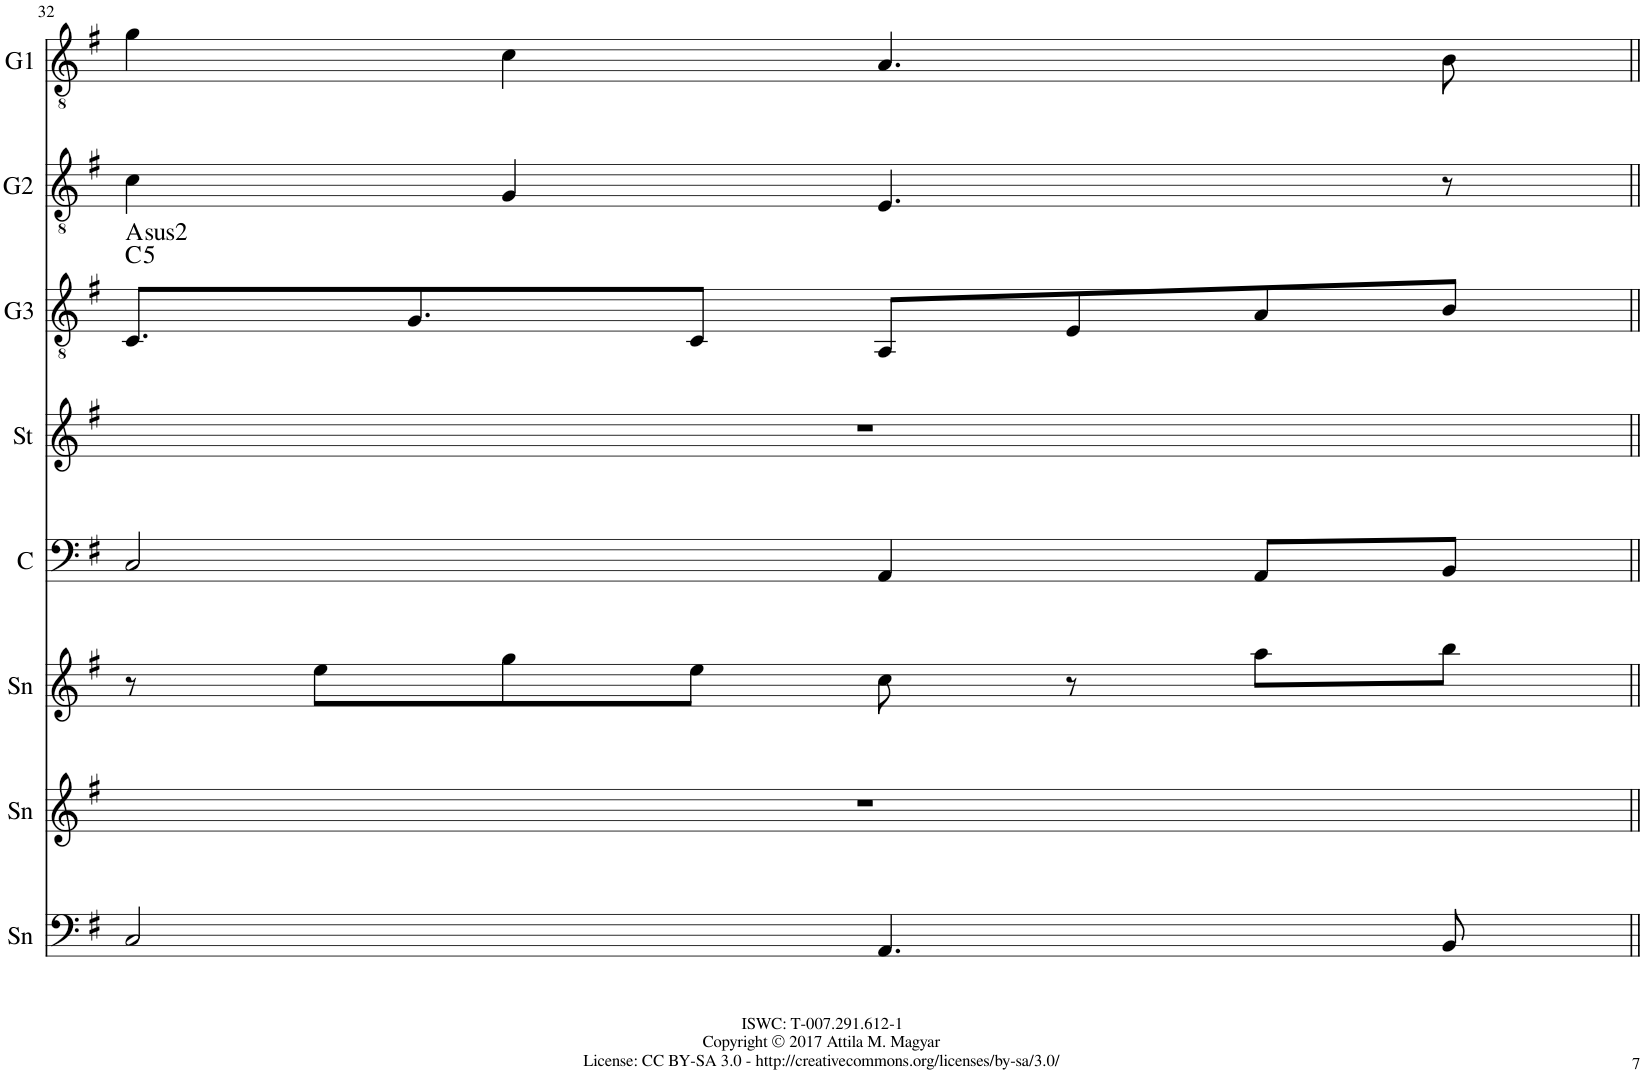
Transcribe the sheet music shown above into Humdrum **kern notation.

**kern	**kern	**kern	**kern	**kern	**kern	**harte	**kern	**kern
*part8	*part7	*part6	*part5	*part4	*part3	*part3	*part2	*part1
*staff8	*staff7	*staff6	*staff5	*staff4	*staff3	*	*staff2	*staff1
*I"Synthesizer	*I"Synthesizer	*I"Synthesizer	*I"Cello	*I"Strings	*I"Guitar 3	*	*I"Guitar 2	*I"Guitar 1
*I'Sn	*I'Sn	*I'Sn	*I'C	*I'St	*I'G3	*	*I'G2	*I'G1
!!LO:PB:g=z
*clefF4	*clefG2	*clefG2	*clefF4	*clefG2	*clefGv2	*	*clefGv2	*clefGv2
*k[f#]	*k[f#]	*k[f#]	*k[f#]	*k[f#]	*k[f#]	*	*k[f#]	*k[f#]
=32	=32	=32	=32	=32	=32	=32	=32	=32
!	!	!	!	!	!	!LO:H:n=1:kt=5	!	!
!	!	!	!	!	!	!LO:H:n=2:kt=2	!	!
2C/	1r	8r	2C/	1r	8.C/L	C:(1,5) A:(1,2,5)	4c\	4g\
.	.	8ee\L	.	.	.	.	.	.
.	.	.	.	.	8.G/	.	.	.
.	.	8gg\	.	.	.	.	4G/	4c\
.	.	8ee\J	.	.	8C/J	.	.	.
4.AA/	.	8cc\	4AA/	.	8AA/L	.	4.E/	4.A/
.	.	8r	.	.	8E/	.	.	.
.	.	8aa\L	8AA/L	.	8A/	.	.	.
8BB/	.	8bb\J	8BB/J	.	8B/J	.	8r	8B\
=||	=||	=||	=||	=||	=||	=||	=||	=||
*-	*-	*-	*-	*-	*-	*-	*-	*-
